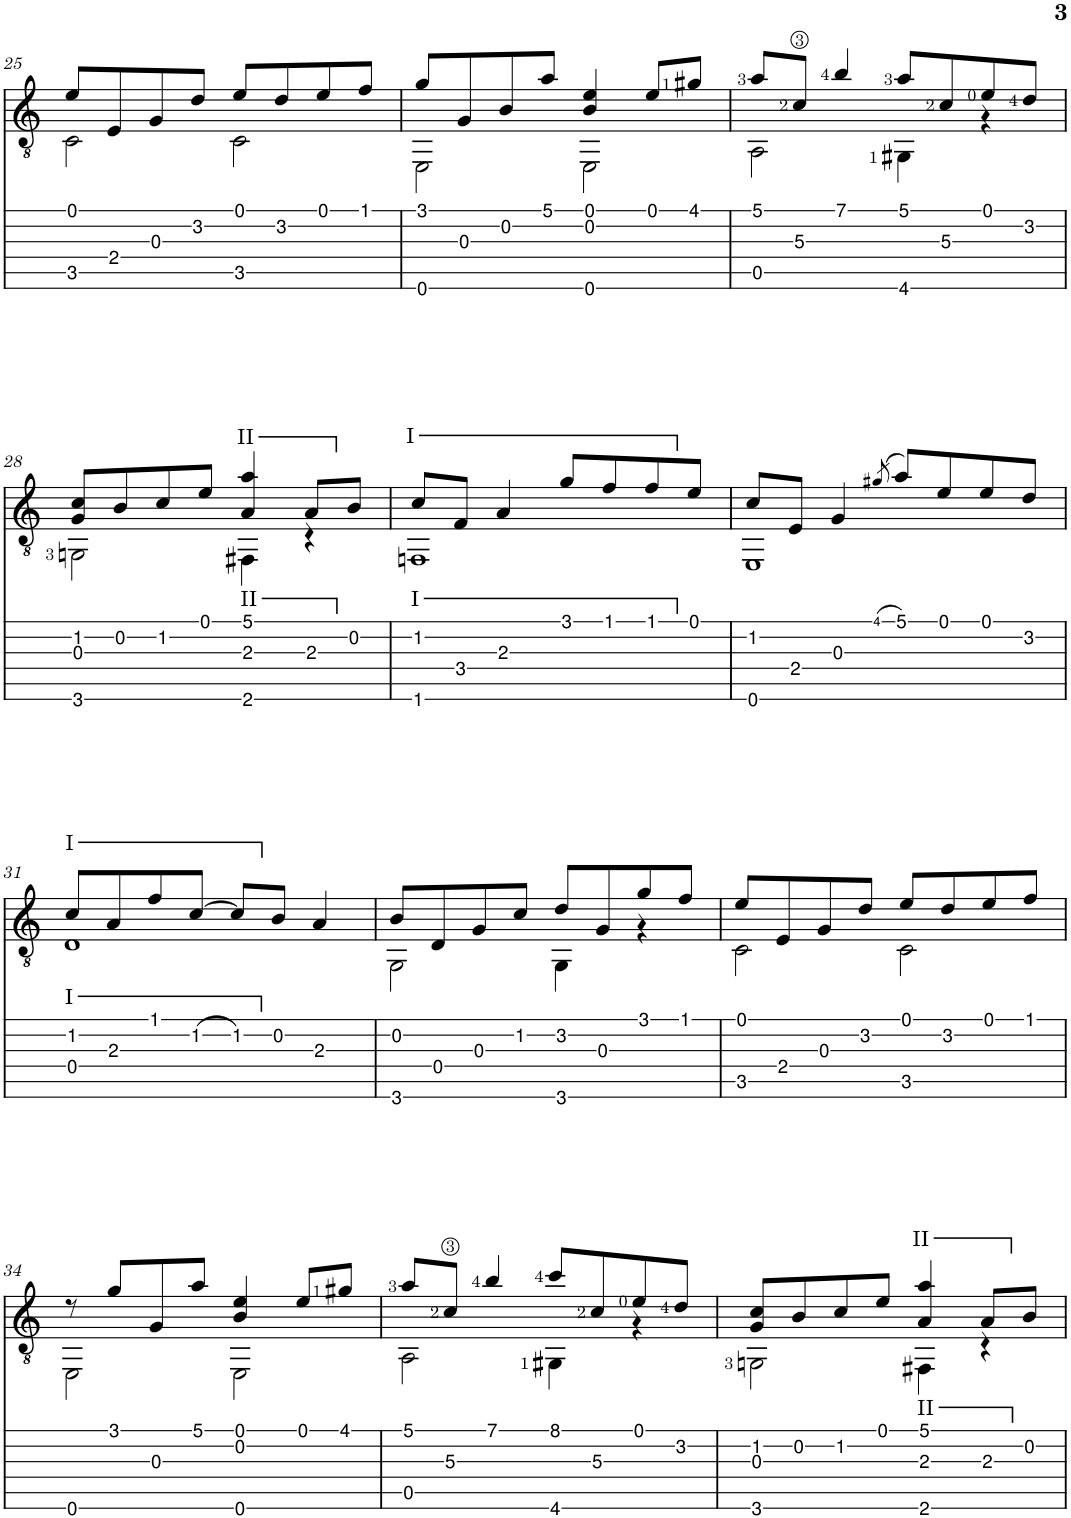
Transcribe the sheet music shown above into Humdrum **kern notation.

**kern	**kern
*part1	*part1
*staff2	*staff1
*I"古典吉他	*
!!LO:PB:g=z
*	*clefGv2
*k[]	*k[]
*M4/4	*M4/4
=25	=25
*^	*^
8eL	2C	8e/L	2C\
8EJ	.	8E/	.
8GL	.	8G/	.
8dJ	.	8d/J	.
8eL	2C	8e/L	2C\
8dJ	.	8d/	.
8eL	.	8e/	.
8fJ	.	8f/J	.
=26	=26	=26	=26
8gL	2EE	8g/L	2EE\
8GJ	.	8G/	.
8BL	.	8B/	.
8aJ	.	8a/J	.
4B 4e	2EE	4B/ 4e/	2EE\
8eL	.	8e/L	.
8g#J	.	8g#X/J	.
=27	=27	=27	=27
8aL	2AA	8a/L	2AA\
8cJ	.	8c/J	.
4b	.	4b/	.
8aL	4GG#	8a/L	4GG#X\
8cJ	.	8c/	.
8eL	4r	8e/	4r
8dJ	.	8d/J	.
!!LO:LB:g=z	!!
=28	=28	=28	=28
8G\ 8c\L	2GGn	8G/ 8c/L	2GGn\
8BJ	.	8B/	.
8cL	.	8c/	.
8eJ	.	8e/J	.
!	!	!LO:TX:a:t=II	!
!LO:TX:a:t=II	!	!	!
4A 4a	4FF#	4A/ 4a/	4FF#X\
8AL	4r	8A/L	4r
8BJ	.	8B/J	.
=29	=29	=29	=29
!	!	!LO:TX:a:t=I	!
!LO:TX:a:t=I	!	!	!
8cL	1FFn	8c/L	1FFn
8FJ	.	8F/J	.
4A	.	4A/	.
8gL	.	8g/L	.
8fJ	.	8f/	.
8fL	.	8f/	.
8eJ	.	8e/J	.
=30	=30	=30	=30
8cL	1EE	8c/L	1EE
8EJ	.	8E/J	.
4G	.	4G/	.
qg#	.	(8qg#X/	.
8aL	.	8a/L)	.
8eJ	.	8e/	.
8eL	.	8e/	.
8dJ	.	8d/J	.
!!LO:LB:g=z	!!
=31	=31	=31	=31
!	!	!LO:TX:a:t=I	!
!LO:TX:a:t=I	!	!	!
8cL	1D	8c/L	1D
8AJ	.	8A/	.
8fL	.	8f/	.
[8cJ	.	[8c/J	.
8cL]	.	8c/L]	.
8BJ	.	8B/J	.
4A	.	4A/	.
=32	=32	=32	=32
8BL	2GG	8B/L	2GG\
8DJ	.	8D/	.
8GL	.	8G/	.
8cJ	.	8c/J	.
8dL	4GG	8d/L	4GG\
8GJ	.	8G/	.
8gL	4r	8g/	4r
8fJ	.	8f/J	.
=33	=33	=33	=33
8eL	2C	8e/L	2C\
8EJ	.	8E/	.
8GL	.	8G/	.
8dJ	.	8d/J	.
8eL	2C	8e/L	2C\
8dJ	.	8d/	.
8eL	.	8e/	.
8fJ	.	8f/J	.
!!LO:LB:g=z	!!
=34	=34	=34	=34
8r	2EE	8r	2EE\
8g	.	8g/L	.
8GL	.	8G/	.
8aJ	.	8a/J	.
4B 4e	2EE	4B/ 4e/	2EE\
8eL	.	8e/L	.
8g#J	.	8g#X/J	.
=35	=35	=35	=35
8aL	2AA	8a/L	2AA\
8cJ	.	8c/J	.
4b	.	4b/	.
8ccL	4GG#	8cc/L	4GG#X\
8cJ	.	8c/	.
8eL	4r	8e/	4r
8dJ	.	8d/J	.
=36	=36	=36	=36
8G\ 8c\L	2GGn	8G/ 8c/L	2GGn\
8BJ	.	8B/	.
8cL	.	8c/	.
8eJ	.	8e/J	.
!	!	!LO:TX:a:t=II	!
!LO:TX:a:t=II	!	!	!
4A 4a	4FF#	4A/ 4a/	4FF#X\
8AL	4r	8A/L	4r
8BJ	.	8B/J	.
*v	*v	*	*
*	*v	*v
=	=
*-	*-
